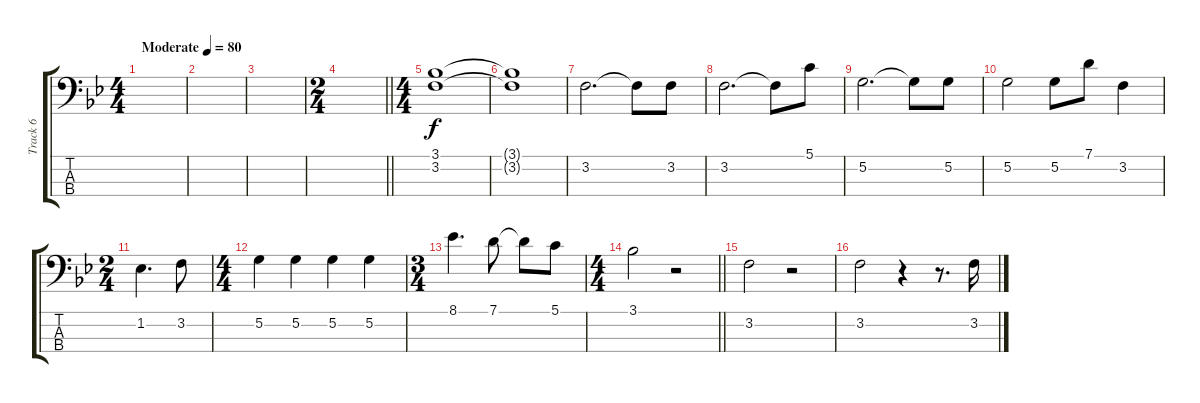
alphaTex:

\track ("Track 6" "Track 6") {instrument electricbassfinger}
\staff {score tabs}
\tuning (G2 D2 A1 E1) {hide}
\ts (4 4)
\tempo (80 "Moderate")
\clef f4
\ks bb
|
|
|
\ts (2 4)
\barLineRight lightlight
|
\ts (4 4)
(3.1 3.2).1 |
(3.1{t} 3.2{t}).1 |
3.2.2{d} 3.2{t}.8 3.2.8 |
3.2.2{d} 3.2{t}.8 5.1.8 |
5.2.2{d} 5.2{t}.8 5.2.8 |
5.2.2 5.2.8 7.1.8 3.2.4 |
\ts (2 4)
1.2.4{d} 3.2.8 |
\ts (4 4)
5.2.4 5.2.4 5.2.4 5.2.4 |
\ts (3 4)
8.1.4{d} 7.1.8 7.1{t}.8 5.1.8 |
\ts (4 4)
\barLineRight lightlight
3.1.2 r.2 |
3.2.2 r.2 |
3.2.2 r.4 r.8{d} 3.2.16
